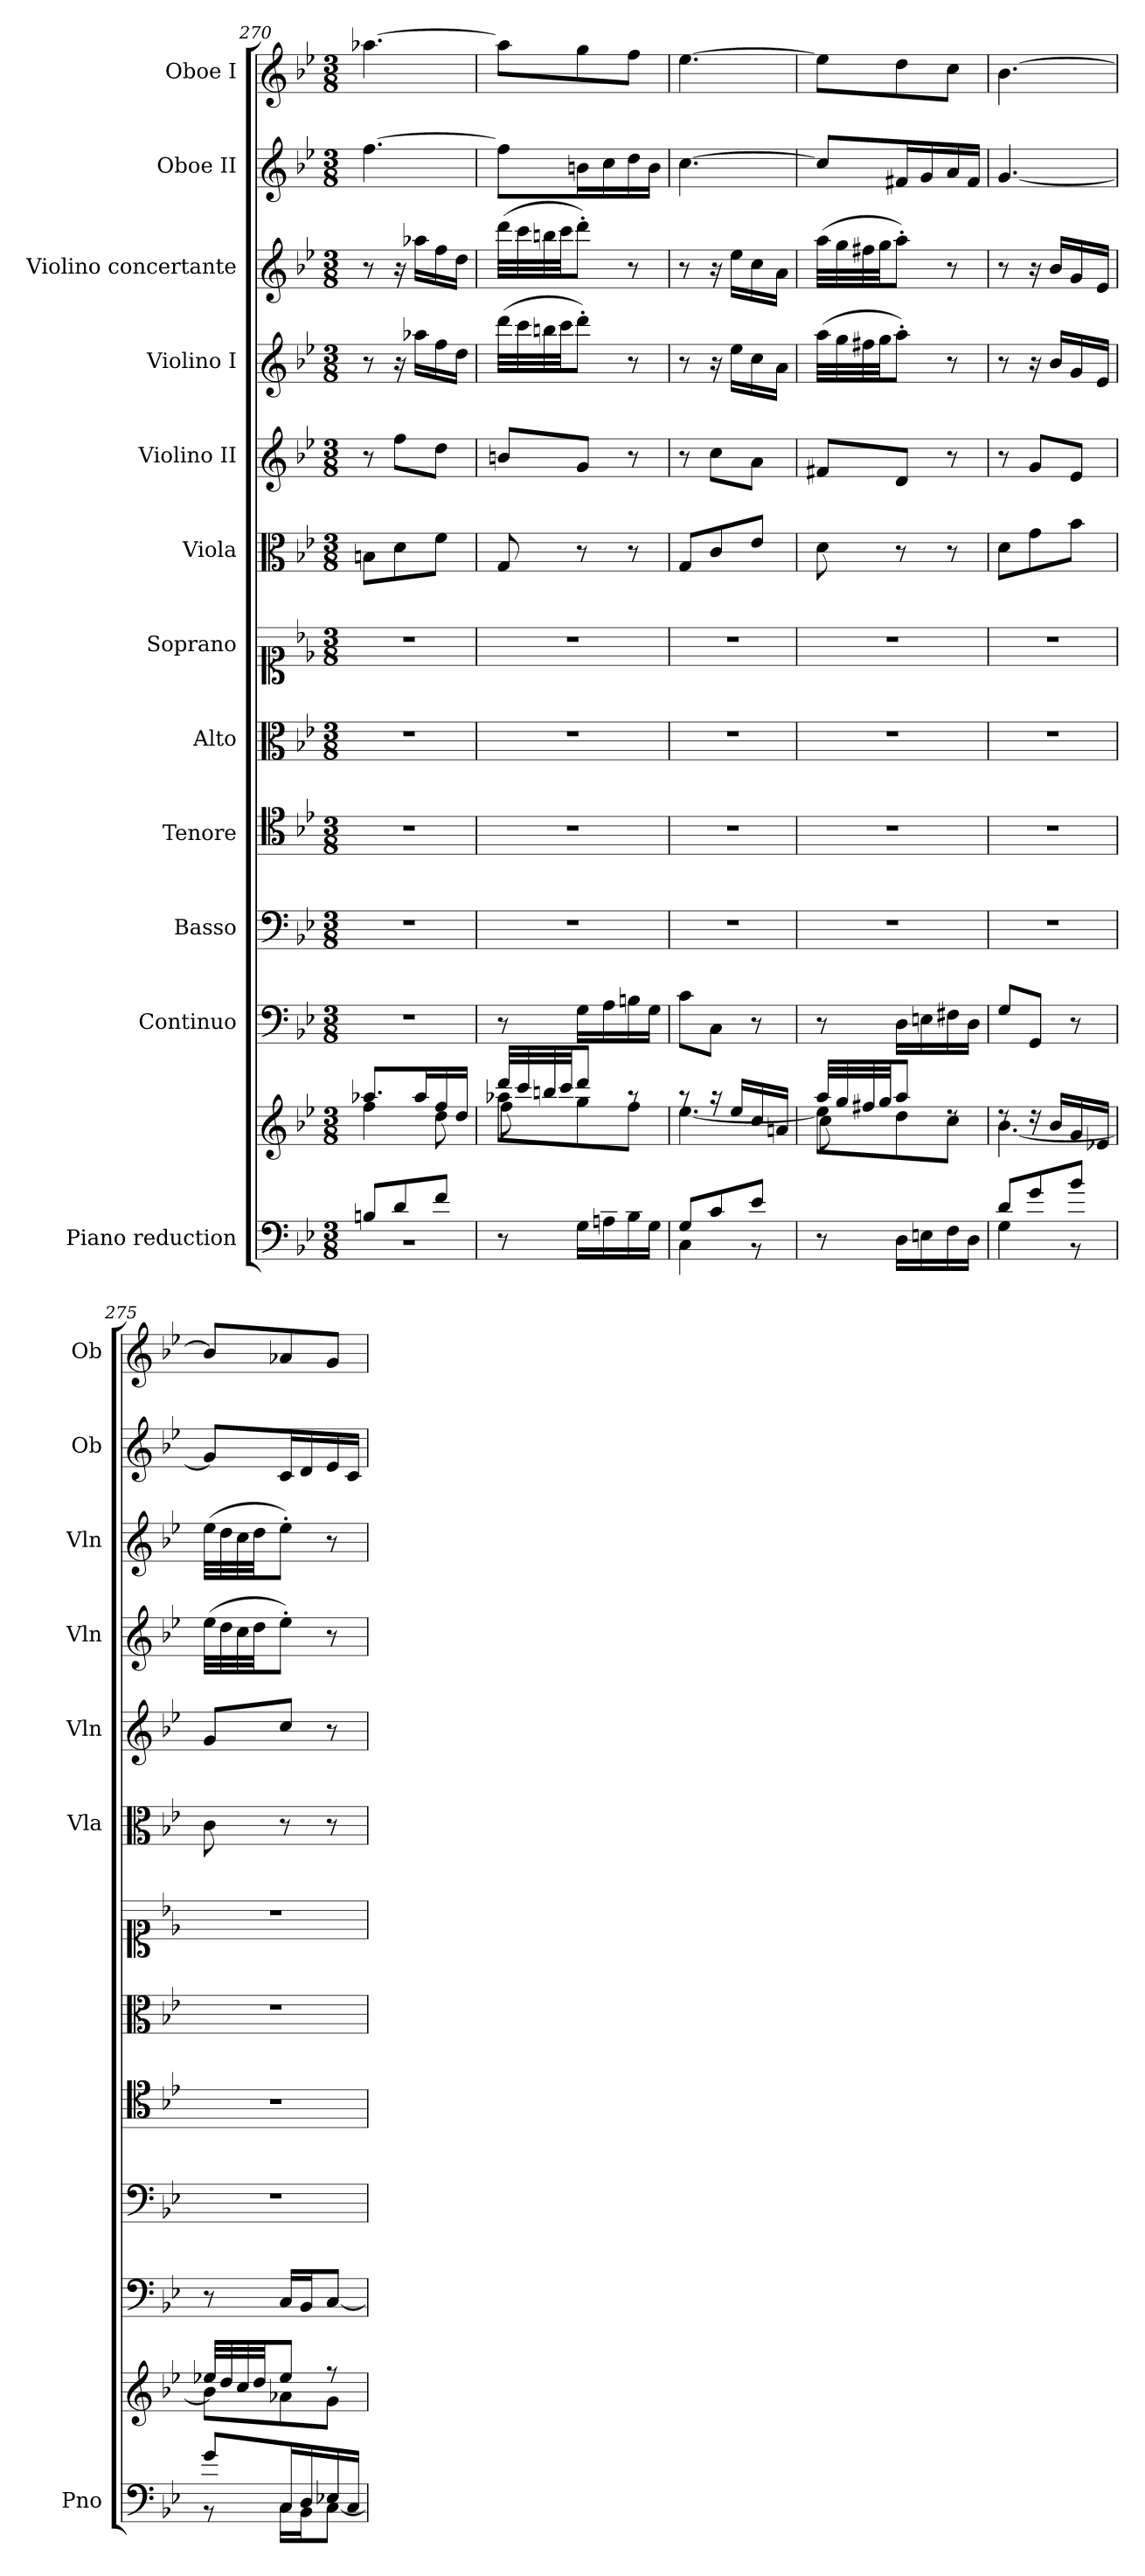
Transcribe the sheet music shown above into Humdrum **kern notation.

**kern	**kern	**kern	**kern	**kern	**kern	**kern	**kern	**kern	**kern	**kern	**kern	**kern
*part12	*part12	*part11	*part10	*part9	*part8	*part7	*part6	*part5	*part4	*part3	*part2	*part1
*staff13	*staff12	*staff11	*staff10	*staff9	*staff8	*staff7	*staff6	*staff5	*staff4	*staff3	*staff2	*staff1
*I"Piano reduction	*	*I"Continuo	*I"Basso	*I"Tenore	*I"Alto	*I"Soprano	*I"Viola	*I"Violino II	*I"Violino I	*I"Violino concertante	*I"Oboe II	*I"Oboe I
*I'Pno	*	*	*	*	*	*	*I'Vla	*I'Vln	*I'Vln	*I'Vln	*I'Ob	*I'Ob
*clefF4	*clefG2	*clefF4	*clefF4	*clefC4	*clefC3	*clefC1	*clefC3	*clefG2	*clefG2	*clefG2	*clefG2	*clefG2
*k[b-e-]	*k[b-e-]	*k[b-e-]	*k[b-e-]	*k[b-e-]	*k[b-e-]	*k[b-e-]	*k[b-e-]	*k[b-e-]	*k[b-e-]	*k[b-e-]	*k[b-e-]	*k[b-e-]
*M3/8	*M3/8	*M3/8	*M3/8	*M3/8	*M3/8	*M3/8	*M3/8	*M3/8	*M3/8	*M3/8	*M3/8	*M3/8
=270	=270	=270	=270	=270	=270	=270	=270	=270	=270	=270	=270	=270
*^	*^	*	*	*	*	*	*	*	*	*	*	*
8Bn/L	4.r	8.aa-X/L	4ff\	4.r	4.r	4.r	4.r	4.r	8Bn\L	8r	8r	8r	[4.ff\	[4.aa-X\
8d/	.	.	.	.	.	.	.	.	8d\	8ff\L	16r	16r	.	.
.	.	16aa-/L	.	.	.	.	.	.	.	.	16aa-X\LL	16aa-X\LL	.	.
8f/J	.	16ff/	8dd\	.	.	.	.	.	8f\J	8dd\J	16ff\	16ff\	.	.
.	.	16dd/JJ	.	.	.	.	.	.	.	.	16dd\JJ	16dd\JJ	.	.
=271	=271	=271	=271	=271	=271	=271	=271	=271	=271	=271	=271	=271	=271	=271
*	*	*	*^	*	*	*	*	*	*	*	*	*	*	*
8ryy	8r	32ddd/LLL	8aa-X\L	8ff\L	8r	4.r	4.r	4.r	4.r	8G/	8bn/L	(>32ddd\LLL	(>32ddd\LLL	8ff\L]	8aa-\L]
.	.	32ccc/	.	.	.	.	.	.	.	.	.	32ccc\	32ccc\	.	.
.	.	32bbn/	.	.	.	.	.	.	.	.	.	32bbn\	32bbn\	.	.
.	.	32ccc/JJ	.	.	.	.	.	.	.	.	.	32ccc\JJ	32ccc\JJ	.	.
16Bn/L	16G\LL	8ddd/J	8gg\	4ryy	16G\LL	.	.	.	.	8r	8g/J	8ddd'\J)	8ddd'\J)	16bn\L	8gg\
16c/	16An\	.	.	.	16A\	.	.	.	.	.	.	.	.	16cc\	.
16d/	16B\	8raa	8ff\J	.	16Bn\	.	.	.	.	8r	8r	8r	8r	16dd\	8ff\J
16B/JJ	16G\JJ	.	.	.	16G\JJ	.	.	.	.	.	.	.	.	16b\JJ	.
*	*	*	*v	*v	*	*	*	*	*	*	*	*	*	*	*
!!LO:PB:g=z
=272	=272	=272	=272	=272	=272	=272	=272	=272	=272	=272	=272	=272	=272	=272
8G/L	4C\	8raa	[4.ee-\	8c\L	4.r	4.r	4.r	4.r	8G/L	8r	8r	8r	[4.cc\	[4.ee-\
8c/	.	16raa	.	8C\J	.	.	.	.	8c/	8cc\L	16r	16r	.	.
.	.	16ee-/LL	.	.	.	.	.	.	.	.	16ee-\LL	16ee-\LL	.	.
8e-/J	8r	16cc/	.	8r	.	.	.	.	8e-/J	8a\J	16cc\	16cc\	.	.
.	.	16an/JJ	.	.	.	.	.	.	.	.	16a\JJ	16a\JJ	.	.
=273	=273	=273	=273	=273	=273	=273	=273	=273	=273	=273	=273	=273	=273	=273
*	*	*	*^	*	*	*	*	*	*	*	*	*	*	*
8ryy	8r	32aa/LLL	8ee-\L]	8cc\L	8r	4.r	4.r	4.r	4.r	8d\	8f#X/L	(>32aa\LLL	(>32aa\LLL	8cc/L]	8ee-\L]
.	.	32gg/	.	.	.	.	.	.	.	.	.	32gg\	32gg\	.	.
.	.	32ff#X/	.	.	.	.	.	.	.	.	.	32ff#X\	32ff#X\	.	.
.	.	32gg/JJ	.	.	.	.	.	.	.	.	.	32gg\JJ	32gg\JJ	.	.
16F#X/L	16D\LL	8aa/J	8dd\	4ryy	16D\LL	.	.	.	.	8r	8d/J	8aa'\J)	8aa'\J)	16f#X/L	8dd\
16G/	16En\	.	.	.	16En\	.	.	.	.	.	.	.	.	16g/	.
16A/	16F#\	8rdd	8cc\J	.	16F#X\	.	.	.	.	8r	8r	8r	8r	16a/	8cc\J
16F#/JJ	16D\JJ	.	.	.	16D\JJ	.	.	.	.	.	.	.	.	16f#/JJ	.
*	*	*	*v	*v	*	*	*	*	*	*	*	*	*	*	*
=274	=274	=274	=274	=274	=274	=274	=274	=274	=274	=274	=274	=274	=274	=274
8d/L	4G\	8rdd	[4.b-\	8G/L	4.r	4.r	4.r	4.r	8d\L	8r	8r	8r	[4.g/	[4.b-\
8g/	.	16rdd	.	8GG/J	.	.	.	.	8g\	8g/L	16r	16r	.	.
.	.	16b-/LL	.	.	.	.	.	.	.	.	16b-/LL	16b-/LL	.	.
8b-/J	8r	16g/	.	8r	.	.	.	.	8b-\J	8e-/J	16g/	16g/	.	.
.	.	16e-X/JJ	.	.	.	.	.	.	.	.	16e-/JJ	16e-/JJ	.	.
=275	=275	=275	=275	=275	=275	=275	=275	=275	=275	=275	=275	=275	=275	=275
8g/L	8r	32ee-X/LLL	8b-\L]	8r	4.r	4.r	4.r	4.r	8c\	8g/L	(>32ee-\LLL	(>32ee-\LLL	8g/L]	8b-/L]
.	.	32dd/	.	.	.	.	.	.	.	.	32dd\	32dd\	.	.
.	.	32cc/	.	.	.	.	.	.	.	.	32cc\	32cc\	.	.
.	.	32dd/JJ	.	.	.	.	.	.	.	.	32dd\JJ	32dd\JJ	.	.
16C/L	16C\LL	8ee-/J	8a-X\	16C/LL	.	.	.	.	8r	8cc/J	8ee-'\J)	8ee-'\J)	16c/L	8a-X/
16D/	16BB-\J	.	.	16BB-/J	.	.	.	.	.	.	.	.	16d/	.
16E-X/	[8C\J	8r	8g\J	[8C/J	.	.	.	.	8r	8r	8r	8r	16e-/	8g/J
16C/JJ	.	.	.	.	.	.	.	.	.	.	.	.	16c/JJ	.
*v	*v	*	*	*	*	*	*	*	*	*	*	*	*	*
*	*v	*v	*	*	*	*	*	*	*	*	*	*	*
=	=	=	=	=	=	=	=	=	=	=	=	=
*-	*-	*-	*-	*-	*-	*-	*-	*-	*-	*-	*-	*-
